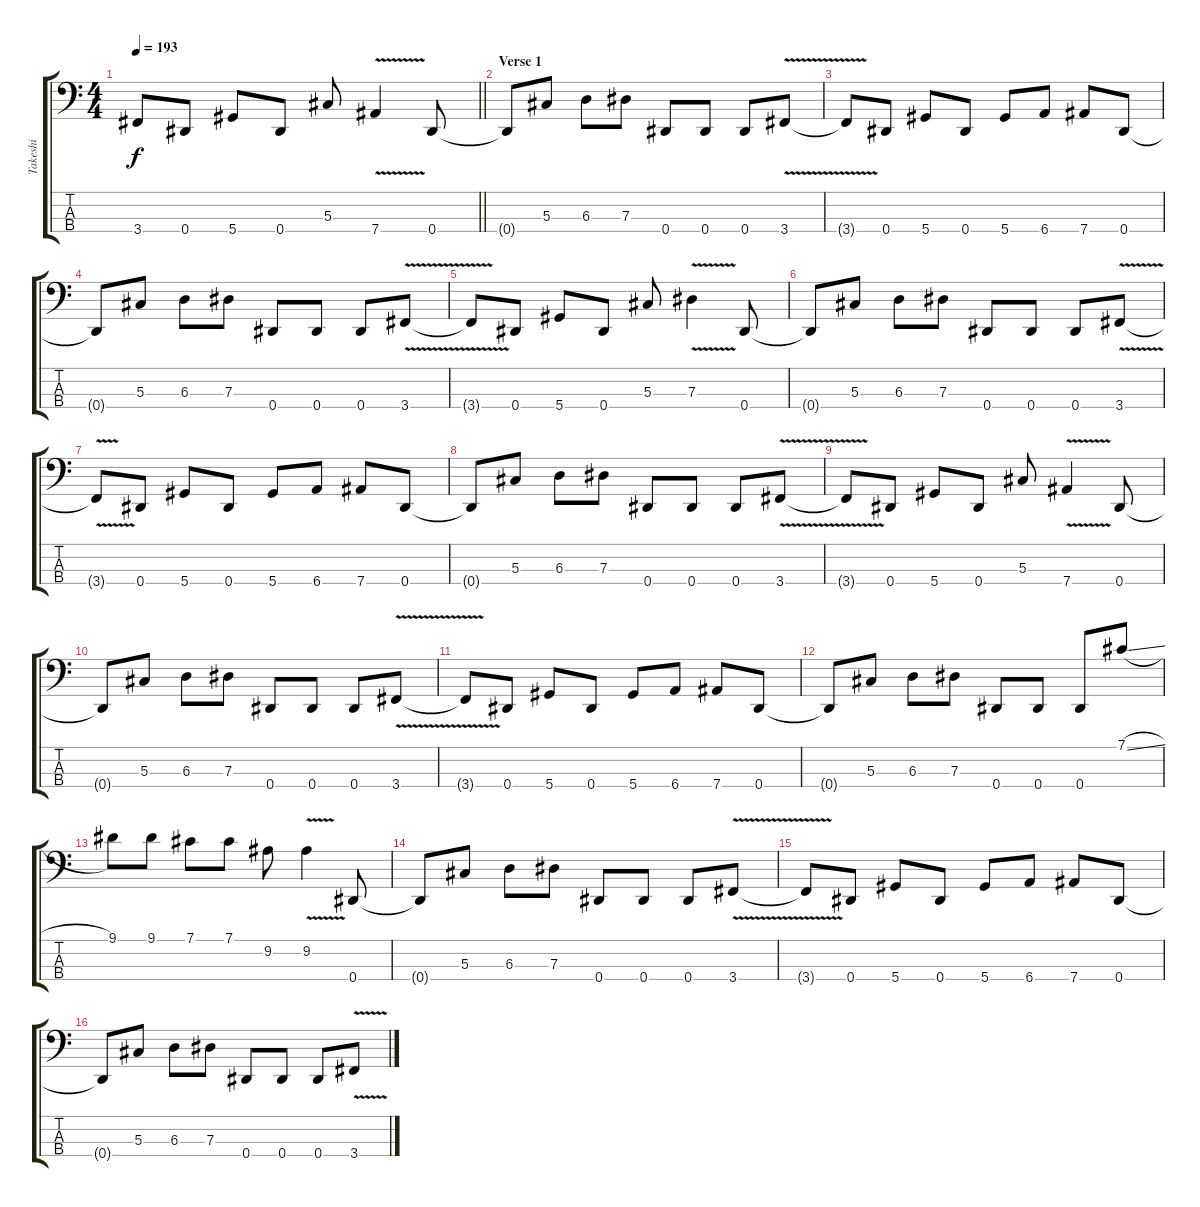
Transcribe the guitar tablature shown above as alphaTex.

\track ("Takeshi" "Takeshi") {instrument electricbasspick}
\staff {score tabs}
\tuning (Gb2 Db2 Ab1 Eb1) {hide}
\ts (4 4)
\tempo 193
\clef f4
\barLineRight lightlight
\ks c
3.4{t}.8{dy f} 0.4.8 5.4.8 0.4.8 5.3.8 7.4{v}.4 0.4.8 |
\section ("" "Verse 1")
0.4{t}.8 5.3.8 6.3.8 7.3.8 0.4.8 0.4.8 0.4.8 3.4{v}.8 |
3.4{t}.8 0.4.8 5.4.8 0.4.8 5.4.8 6.4.8 7.4.8 0.4.8 |
0.4{t}.8 5.3.8 6.3.8 7.3.8 0.4.8 0.4.8 0.4.8 3.4{v}.8 |
3.4{t}.8 0.4.8 5.4.8 0.4.8 5.3.8 7.3{v}.4 0.4.8 |
0.4{t}.8 5.3.8 6.3.8 7.3.8 0.4.8 0.4.8 0.4.8 3.4{v}.8 |
3.4{t}.8 0.4.8 5.4.8 0.4.8 5.4.8 6.4.8 7.4.8 0.4.8 |
0.4{t}.8 5.3.8 6.3.8 7.3.8 0.4.8 0.4.8 0.4.8 3.4{v}.8 |
3.4{t}.8 0.4.8 5.4.8 0.4.8 5.3.8 7.4{v}.4 0.4.8 |
0.4{t}.8 5.3.8 6.3.8 7.3.8 0.4.8 0.4.8 0.4.8 3.4{v}.8 |
3.4{t}.8 0.4.8 5.4.8 0.4.8 5.4.8 6.4.8 7.4.8 0.4.8 |
0.4{t}.8 5.3.8 6.3.8 7.3.8 0.4.8 0.4.8 0.4.8 7.1{sl}.8 |
9.1.8 9.1.8 7.1.8 7.1.8 9.2.8 9.2{v}.4 0.4.8 |
0.4{t}.8 5.3.8 6.3.8 7.3.8 0.4.8 0.4.8 0.4.8 3.4{v}.8 |
3.4{t}.8 0.4.8 5.4.8 0.4.8 5.4.8 6.4.8 7.4.8 0.4.8 |
0.4{t}.8 5.3.8 6.3.8 7.3.8 0.4.8 0.4.8 0.4.8 3.4{v}.8
